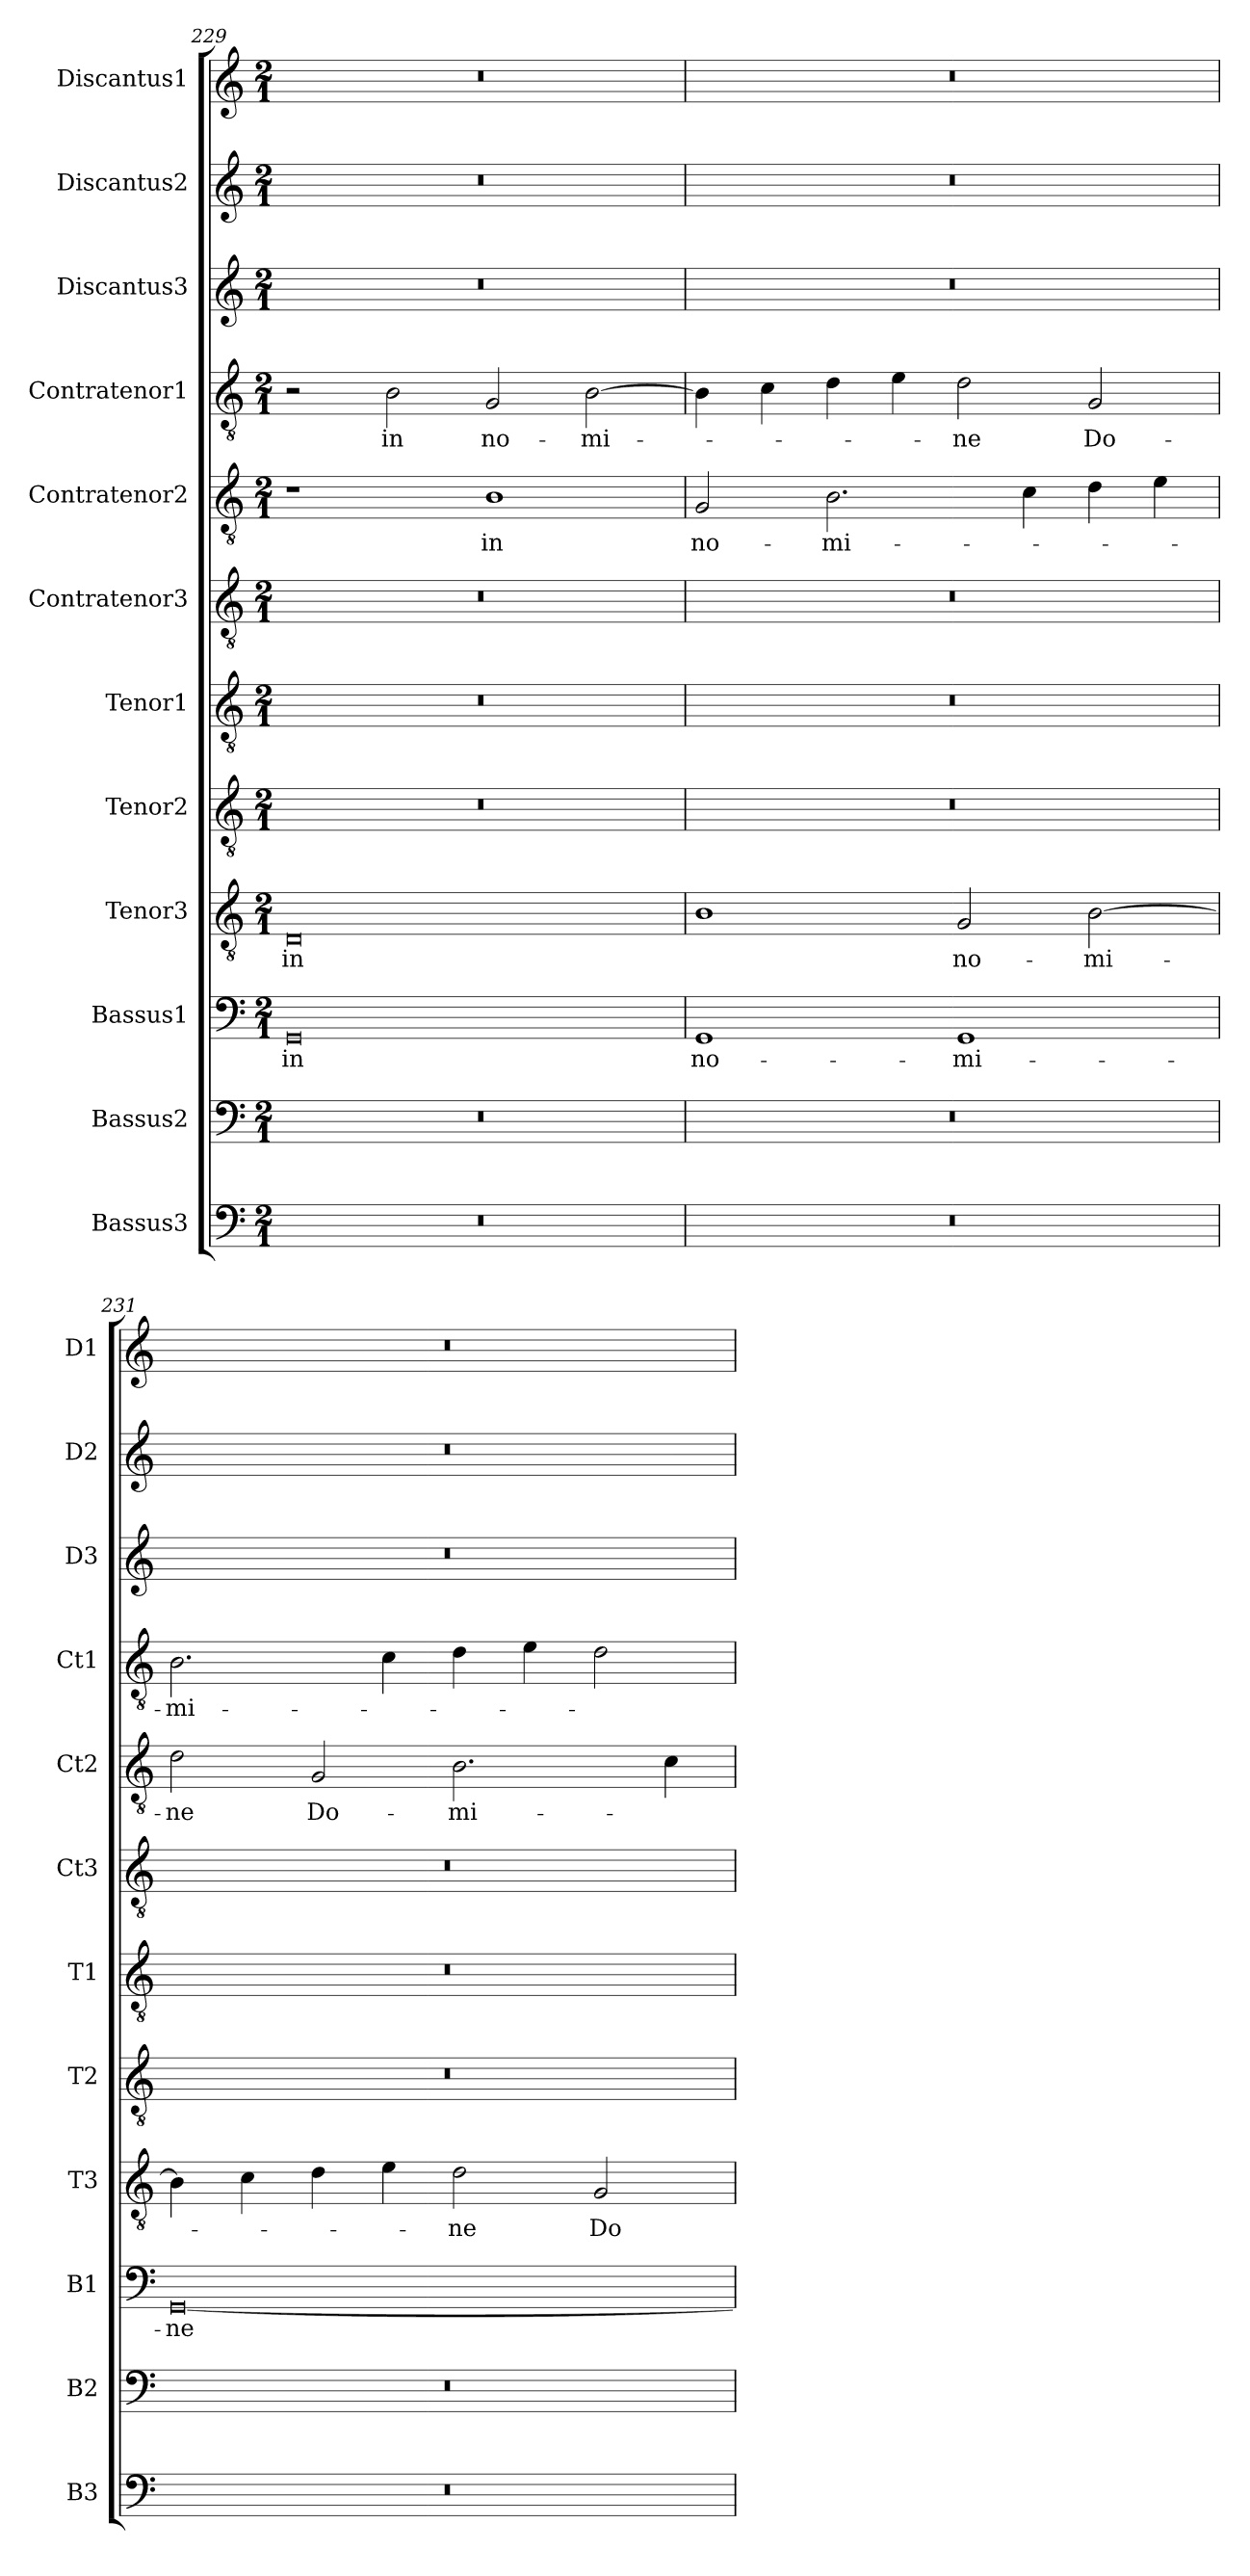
**kern	**kern	**kern	**text	**kern	**text	**kern	**kern	**kern	**kern	**text	**kern	**text	**kern	**kern	**kern
*part12	*part11	*part10	*part10	*part9	*part9	*part8	*part7	*part6	*part5	*part5	*part4	*part4	*part3	*part2	*part1
*staff12	*staff11	*staff10	*staff10	*staff9	*staff9	*staff8	*staff7	*staff6	*staff5	*staff5	*staff4	*staff4	*staff3	*staff2	*staff1
*I"Bassus3	*I"Bassus2	*I"Bassus1	*	*I"Tenor3	*	*I"Tenor2	*I"Tenor1	*I"Contratenor3	*I"Contratenor2	*	*I"Contratenor1	*	*I"Discantus3	*I"Discantus2	*I"Discantus1
*I'B3	*I'B2	*I'B1	*	*I'T3	*	*I'T2	*I'T1	*I'Ct3	*I'Ct2	*	*I'Ct1	*	*I'D3	*I'D2	*I'D1
*clefF4	*clefF4	*clefF4	*	*clefGv2	*	*clefGv2	*clefGv2	*clefGv2	*clefGv2	*	*clefGv2	*	*clefG2	*clefG2	*clefG2
*k[]	*k[]	*k[]	*	*k[]	*	*k[]	*k[]	*k[]	*k[]	*	*k[]	*	*k[]	*k[]	*k[]
*M2/1	*M2/1	*M2/1	*	*M2/1	*	*M2/1	*M2/1	*M2/1	*M2/1	*	*M2/1	*	*M2/1	*M2/1	*M2/1
=229	=229	=229	=229	=229	=229	=229	=229	=229	=229	=229	=229	=229	=229	=229	=229
0r	0r	0GG/	in	0D/	in	0r	0r	0r	1r	.	2r	.	0r	0r	0r
.	.	.	.	.	.	.	.	.	.	.	2B\	in	.	.	.
.	.	.	.	.	.	.	.	.	1B\	in	2G/	no-	.	.	.
.	.	.	.	.	.	.	.	.	.	.	[2B\	-mi-	.	.	.
=230	=230	=230	=230	=230	=230	=230	=230	=230	=230	=230	=230	=230	=230	=230	=230
0r	0r	1GG/	no-	1B\	.	0r	0r	0r	2G/	no-	4B\]	.	0r	0r	0r
.	.	.	.	.	.	.	.	.	.	.	4c\	.	.	.	.
.	.	.	.	.	.	.	.	.	2.B\	-mi-	4d\	.	.	.	.
.	.	.	.	.	.	.	.	.	.	.	4e\	.	.	.	.
.	.	1GG/	-mi-	2G/	no-	.	.	.	.	.	2d\	-ne	.	.	.
.	.	.	.	.	.	.	.	.	4c\	.	.	.	.	.	.
.	.	.	.	[2B\	-mi-	.	.	.	4d\	.	2G/	Do-	.	.	.
.	.	.	.	.	.	.	.	.	4e\	.	.	.	.	.	.
=231	=231	=231	=231	=231	=231	=231	=231	=231	=231	=231	=231	=231	=231	=231	=231
0r	0r	[0GG/	-ne	4B\]	.	0r	0r	0r	2d\	-ne	2.B\	-mi-	0r	0r	0r
.	.	.	.	4c\	.	.	.	.	.	.	.	.	.	.	.
.	.	.	.	4d\	.	.	.	.	2G/	Do-	.	.	.	.	.
.	.	.	.	4e\	.	.	.	.	.	.	4c\	.	.	.	.
.	.	.	.	2d\	-ne	.	.	.	2.B\	-mi-	4d\	.	.	.	.
.	.	.	.	.	.	.	.	.	.	.	4e\	.	.	.	.
.	.	.	.	2G/	Do-	.	.	.	.	.	2d\	.	.	.	.
.	.	.	.	.	.	.	.	.	4c\	.	.	.	.	.	.
=	=	=	=	=	=	=	=	=	=	=	=	=	=	=	=
*-	*-	*-	*-	*-	*-	*-	*-	*-	*-	*-	*-	*-	*-	*-	*-
